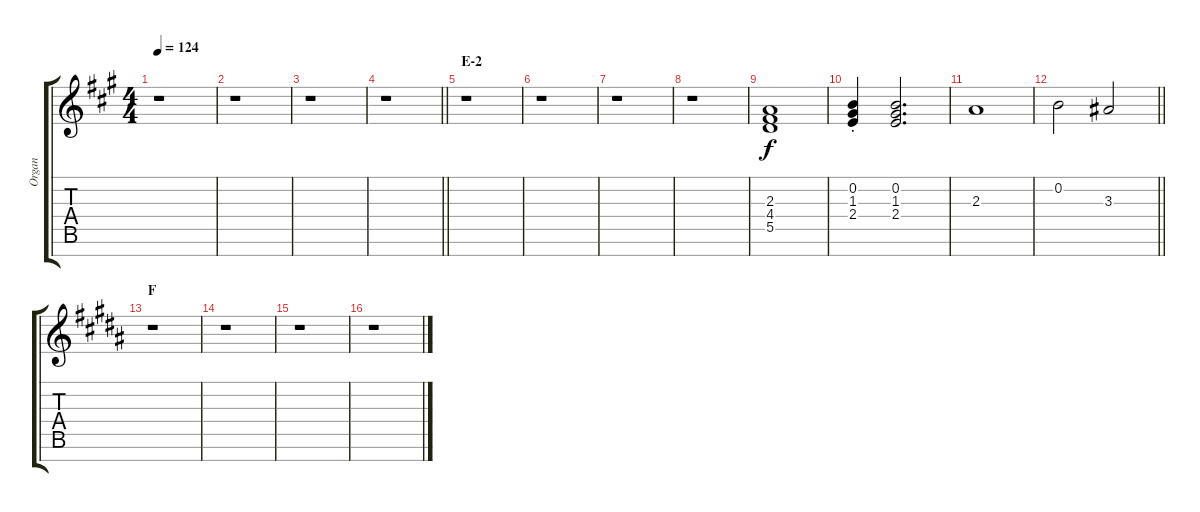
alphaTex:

\track ("Organ" "Organ") {instrument rockorgan}
\staff {score tabs}
\tuning (E5 B4 G4 D4 A3 E3 B2) {hide}
\ts (4 4)
\tempo 124
\clef g2
\ks a
r.1{dy f} |
r.1 |
r.1 |
\barLineRight lightlight
r.1 |
\section ("" "E-2")
r.1 |
r.1 |
r.1 |
r.1 |
(2.3 4.4 5.5).1 |
(0.2{st} 1.3{st} 2.4{st}).4 (0.2 1.3 2.4).2{d} |
2.3.1 |
\barLineRight lightlight
0.2.2 3.3.2 |
\section ("" "F")
\ks b
r.1 |
r.1 |
r.1 |
r.1
